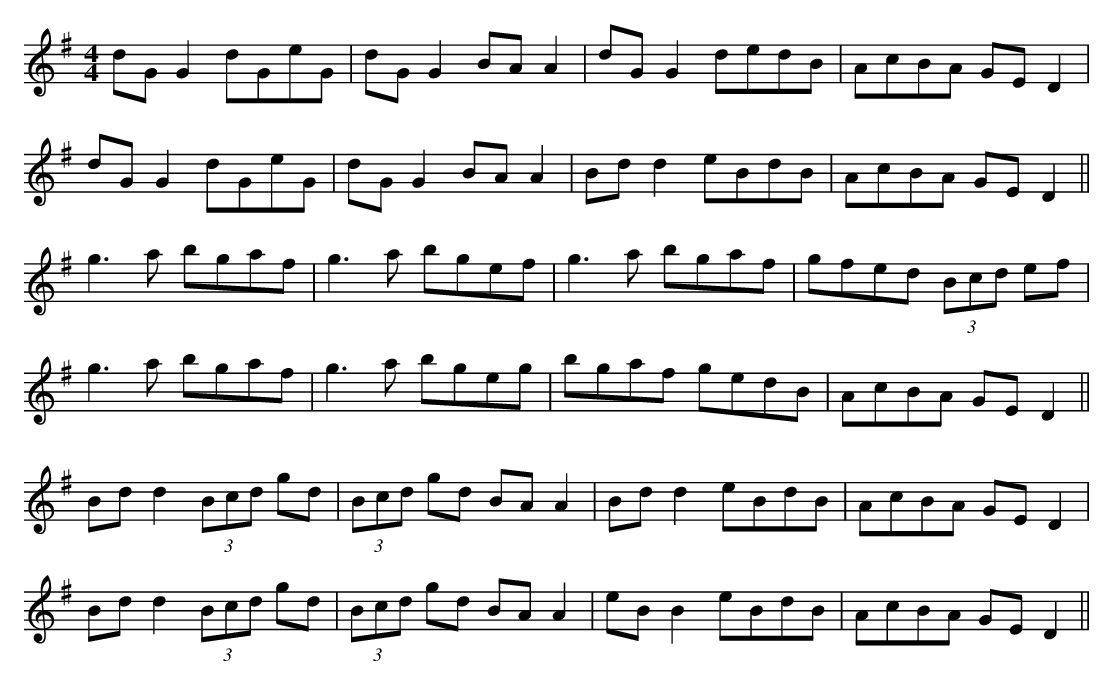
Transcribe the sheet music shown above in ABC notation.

X:1
M:4/4
K:G
dG G2 dGeG|dG G2 BA A2|dG G2 dedB|AcBA GED2|
dG G2 dGeG|dG G2 BA A2|Bdd2 eBdB|AcBA GE D2||
g3a bgaf|g3a bgef|g3a bgaf|gfed (3Bcd ef|
g3a bgaf|g3a bgeg|bgaf gedB|AcBA GE D2||
Bd d2 (3Bcd gd|(3Bcd gd BA A2|Bd d2 eBdB|AcBA GE D2|
Bd d2 (3Bcd gd|(3Bcd gd BA A2|eB B2 eBdB|AcBA GE D2||
